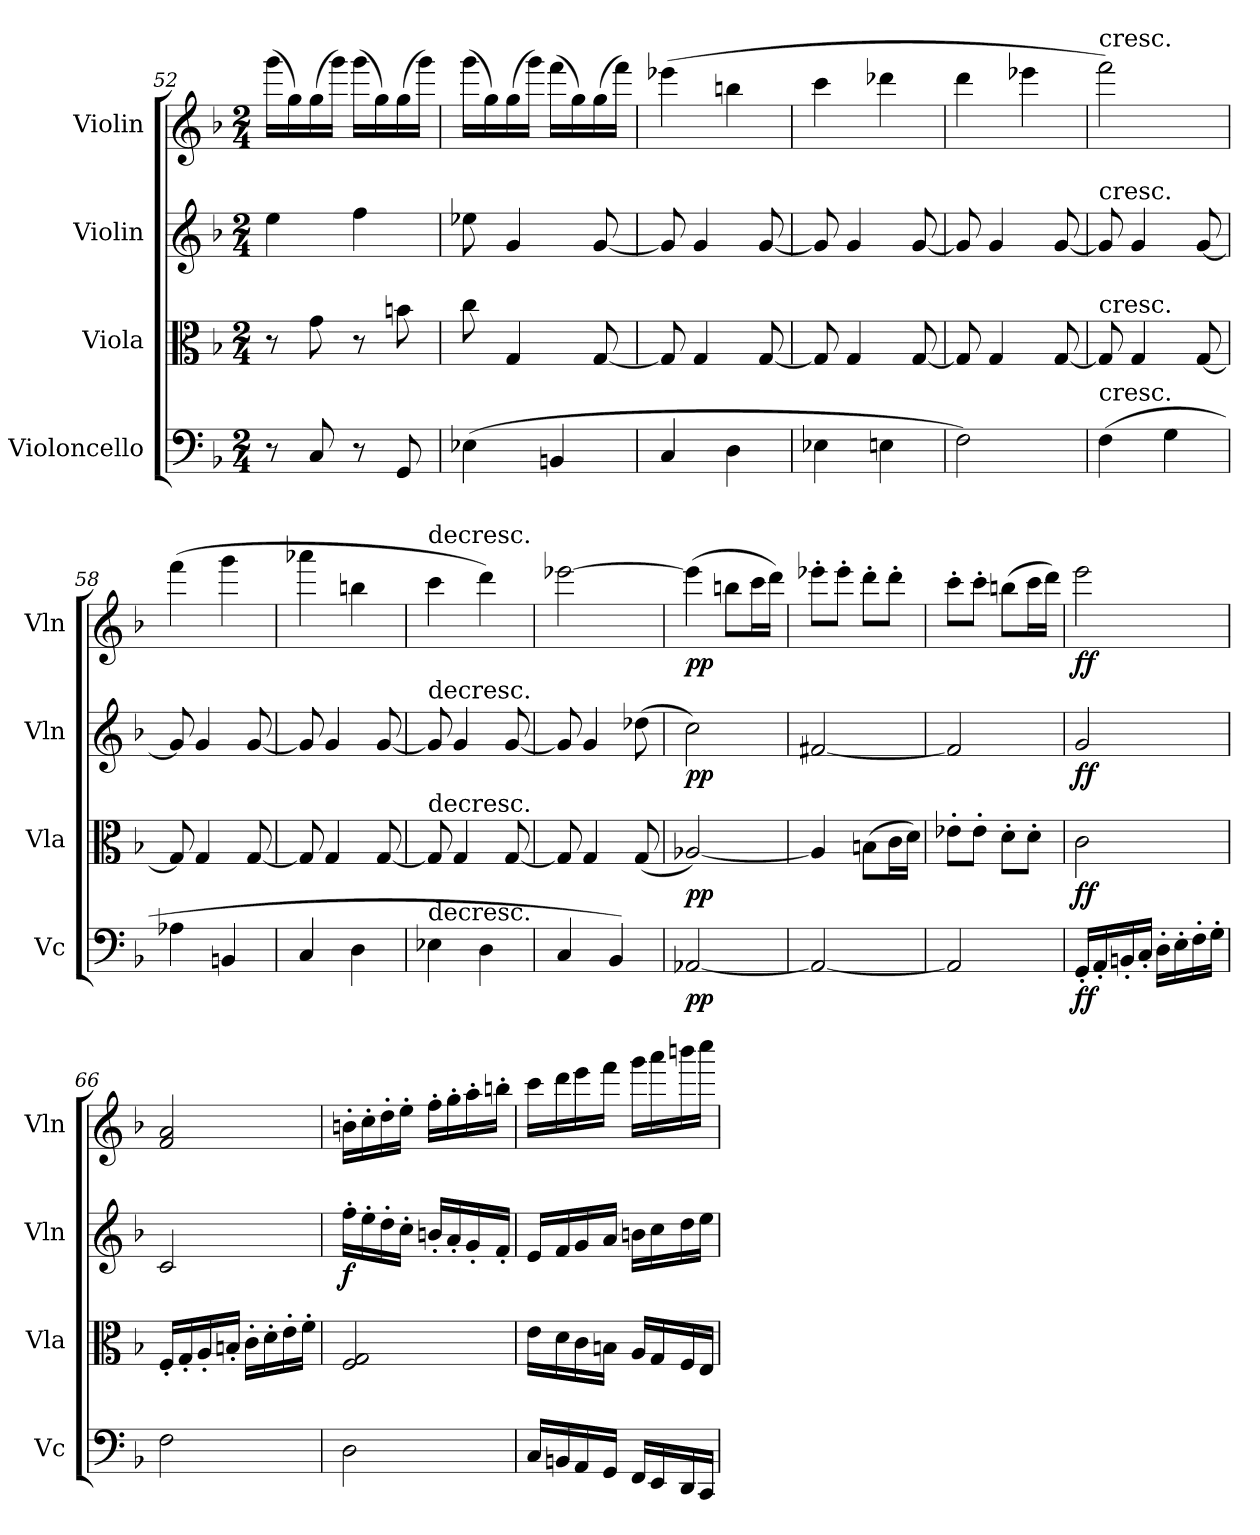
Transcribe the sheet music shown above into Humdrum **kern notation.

**kern	**dynam	**kern	**dynam	**kern	**dynam	**kern	**dynam
*part4	*part4	*part3	*part3	*part2	*part2	*part1	*part1
*staff4	*staff4	*staff3	*staff3	*staff2	*staff2	*staff1	*staff1
*I"Violoncello	*	*I"Viola	*	*I"Violin	*	*I"Violin	*
*I'Vc	*	*I'Vla	*	*I'Vln	*	*I'Vln	*
*clefF4	*	*clefC3	*	*clefG2	*	*clefG2	*
*k[b-]	*	*k[b-]	*	*k[b-]	*	*k[b-]	*
*M2/4	*	*M2/4	*	*M2/4	*	*M2/4	*
=52	=52	=52	=52	=52	=52	=52	=52
8r	.	8r	.	4ee\	.	(16ggg\LL	.
.	.	.	.	.	.	16gg\)	.
8C/	.	8g\	.	.	.	(16gg\	.
.	.	.	.	.	.	16ggg\JJ)	.
8r	.	8r	.	4ff\	.	(16ggg\LL	.
.	.	.	.	.	.	16gg\)	.
8GG/	.	8bn\	.	.	.	(16gg\	.
.	.	.	.	.	.	16ggg\JJ)	.
=53	=53	=53	=53	=53	=53	=53	=53
(4E-X\	.	8cc\	.	8ee-X\	.	(16ggg\LL	.
.	.	.	.	.	.	16gg\)	.
.	.	4G/	.	4g/	.	(16gg\	.
.	.	.	.	.	.	16ggg\JJ)	.
4BBn/	.	.	.	.	.	(16fff\LL	.
.	.	.	.	.	.	16gg\)	.
.	.	[8G/	.	[8g/	.	(16gg\	.
.	.	.	.	.	.	16fff\JJ)	.
=54	=54	=54	=54	=54	=54	=54	=54
4C/	.	8G/]	.	8g/]	.	(4eee-X\	.
.	.	4G/	.	4g/	.	.	.
4D\	.	.	.	.	.	4bbn\	.
.	.	[8G/	.	[8g/	.	.	.
=55	=55	=55	=55	=55	=55	=55	=55
4E-X\	.	8G/]	.	8g/]	.	4ccc\	.
.	.	4G/	.	4g/	.	.	.
4En\	.	.	.	.	.	4ddd-X\	.
.	.	[8G/	.	[8g/	.	.	.
=56	=56	=56	=56	=56	=56	=56	=56
2F\)	.	8G/]	.	8g/]	.	4ddd\	.
.	.	4G/	.	4g/	.	.	.
.	.	.	.	.	.	4eee-X\	.
.	.	[8G/	.	[8g/	.	.	.
=57	=57	=57	=57	=57	=57	=57	=57
!	!	!	!	!	!	!LO:TX:t=cresc.	!
!	!	!	!	!LO:TX:t=cresc.	!	!	!
!	!	!LO:TX:t=cresc.	!	!	!	!	!
!LO:TX:t=cresc.	!	!	!	!	!	!	!
(4F\	.	8G/]	.	8g/]	.	2fff\)	.
.	.	4G/	.	4g/	.	.	.
4G\	.	.	.	.	.	.	.
.	.	[8G/	.	[8g/	.	.	.
=58	=58	=58	=58	=58	=58	=58	=58
4A-X\	.	8G/]	.	8g/]	.	(4fff\	.
.	.	4G/	.	4g/	.	.	.
4BBn/	.	.	.	.	.	4ggg\	.
.	.	[8G/	.	[8g/	.	.	.
=59	=59	=59	=59	=59	=59	=59	=59
4C/	.	8G/]	.	8g/]	.	4aaa-X\	.
.	.	4G/	.	4g/	.	.	.
4D\	.	.	.	.	.	4bbn\	.
.	.	[8G/	.	[8g/	.	.	.
=60	=60	=60	=60	=60	=60	=60	=60
!	!	!	!	!	!	!LO:TX:t=decresc.	!
!	!	!	!	!LO:TX:t=decresc.	!	!	!
!	!	!LO:TX:t=decresc.	!	!	!	!	!
!LO:TX:t=decresc.	!	!	!	!	!	!	!
4E-X\	.	8G/]	.	8g/]	.	4ccc\	.
.	.	4G/	.	4g/	.	.	.
4D\	.	.	.	.	.	4ddd\)	.
.	.	[8G/	.	[8g/	.	.	.
=61	=61	=61	=61	=61	=61	=61	=61
4C/	.	8G/]	.	8g/]	.	[2eee-X\	.
.	.	4G/	.	4g/	.	.	.
4BB-/)	.	.	.	.	.	.	.
.	.	(8G/	.	(8dd-X\	.	.	.
=62	=62	=62	=62	=62	=62	=62	=62
[2AA-X/	pp	[2A-X/)	pp	2cc\)	pp	(4eee-\]	pp
.	.	.	.	.	.	8bbn\L	.
.	.	.	.	.	.	16ccc\L	.
.	.	.	.	.	.	16ddd\JJ)	.
=63	=63	=63	=63	=63	=63	=63	=63
2AA-/_	.	4A-/]	.	[2f#X/	.	8eee-X'\L	.
.	.	.	.	.	.	8eee-'\J	.
.	.	(8Bn\L	.	.	.	8ddd'\L	.
.	.	16c\L	.	.	.	8ddd'\J	.
.	.	16d\JJ)	.	.	.	.	.
=64	=64	=64	=64	=64	=64	=64	=64
2AA-/]	.	8e-X'\L	.	2f#/]	.	8ccc'\L	.
.	.	8e-'\J	.	.	.	8ccc'\J	.
.	.	8d'\L	.	.	.	(8bbn\L	.
.	.	8d'\J	.	.	.	16ccc\L	.
.	.	.	.	.	.	16ddd\JJ)	.
=65	=65	=65	=65	=65	=65	=65	=65
16GG'/LL	ff	2c\	ff	2g/	ff	2eee\	ff
16AA'/	.	.	.	.	.	.	.
16BBn'/	.	.	.	.	.	.	.
16C'/JJ	.	.	.	.	.	.	.
16D'\LL	.	.	.	.	.	.	.
16E'\	.	.	.	.	.	.	.
16F'\	.	.	.	.	.	.	.
16G'\JJ	.	.	.	.	.	.	.
=66	=66	=66	=66	=66	=66	=66	=66
2F\	.	16F'/LL	.	2c/	.	2f/ 2a/	.
.	.	16G'/	.	.	.	.	.
.	.	16A'/	.	.	.	.	.
.	.	16Bn'/JJ	.	.	.	.	.
.	.	16c'\LL	.	.	.	.	.
.	.	16d'\	.	.	.	.	.
.	.	16e'\	.	.	.	.	.
.	.	16f'\JJ	.	.	.	.	.
=67	=67	=67	=67	=67	=67	=67	=67
2D\	.	2F/ 2G/	.	16ff'\LL	f	16bn'\LL	.
.	.	.	.	16ee'\	.	16cc'\	.
.	.	.	.	16dd'\	.	16dd'\	.
.	.	.	.	16cc'\JJ	.	16ee'\JJ	.
.	.	.	.	16bn'/LL	.	16ff'\LL	.
.	.	.	.	16a'/	.	16gg'\	.
.	.	.	.	16g'/	.	16aa'\	.
.	.	.	.	16f'/JJ	.	16bbn'\JJ	.
=68	=68	=68	=68	=68	=68	=68	=68
16C/LL	.	16e\LL	.	16e/LL	.	16ccc\LL	.
16BBn/	.	16d\	.	16f/	.	16ddd\	.
16AA/	.	16c\	.	16g/	.	16eee\	.
16GG/JJ	.	16Bn\JJ	.	16a/JJ	.	16fff\JJ	.
16FF/LL	.	16A/LL	.	16bn\LL	.	16ggg\LL	.
16EE/	.	16G/	.	16cc\	.	16aaa\	.
16DD/	.	16F/	.	16dd\	.	16bbbn\	.
16CC/JJ	.	16E/JJ	.	16ee\JJ	.	16cccc\JJ	.
=	=	=	=	=	=	=	=
*-	*-	*-	*-	*-	*-	*-	*-
